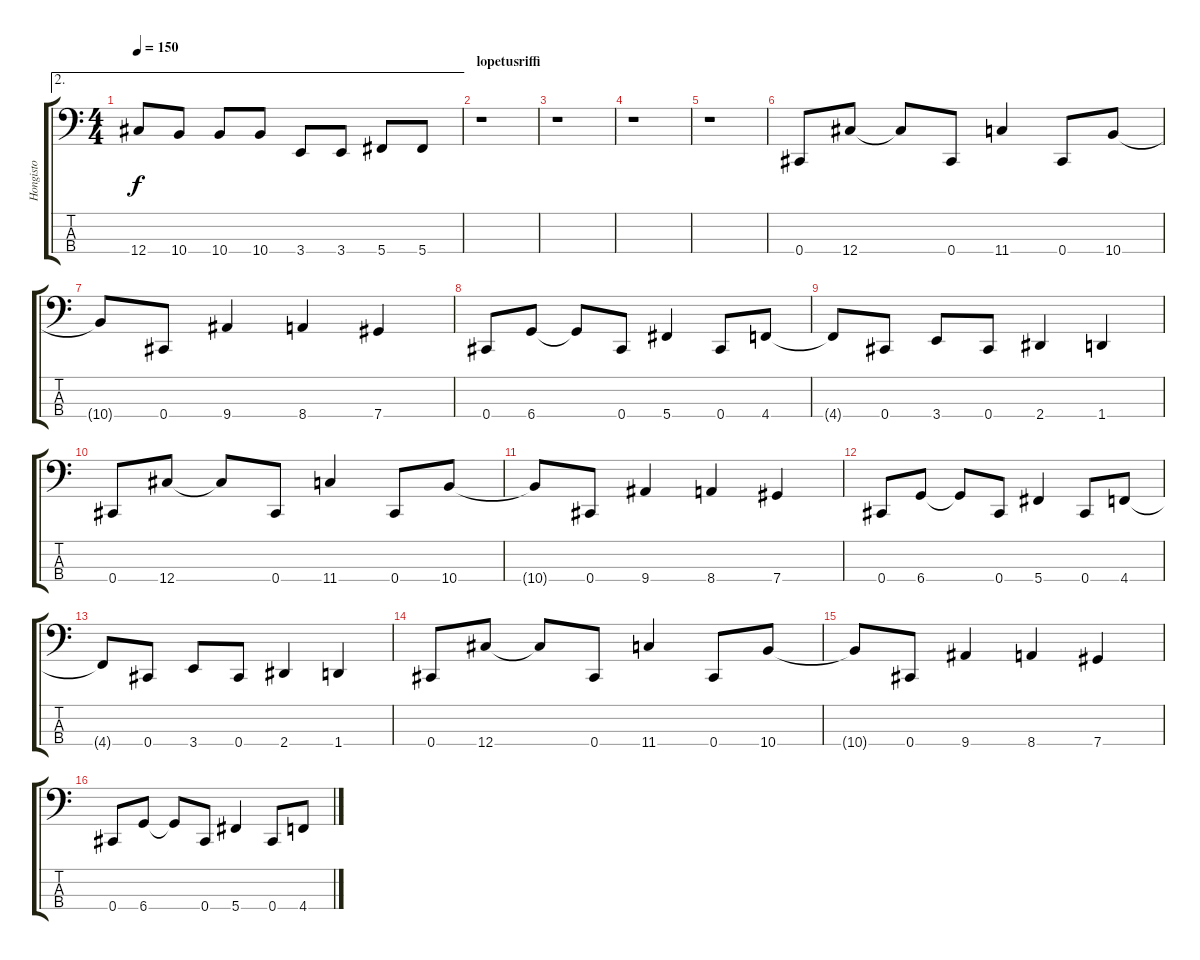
\track ("Hongisto" "Hongisto") {instrument electricbassfinger}
\staff {score tabs}
\tuning (Gb2 Db2 Ab1 Db1) {hide}
\ae 2
\ts (4 4)
\tempo 150
\clef f4
\ks c
12.4.8{dy f} 10.4.8 10.4.8 10.4.8 3.4.8 3.4.8 5.4.8 5.4.8 |
\section ("" "lopetusriffi")
r.1 |
r.1 |
r.1 |
r.1 |
0.4.8 12.4.8 12.4{t}.8 0.4.8 11.4.4 0.4.8 10.4.8 |
10.4{t}.8 0.4.8 9.4.4 8.4.4 7.4.4 |
0.4.8 6.4.8 6.4{t}.8 0.4.8 5.4.4 0.4.8 4.4.8 |
4.4{t}.8 0.4.8 3.4.8 0.4.8 2.4.4 1.4.4 |
0.4.8 12.4.8 12.4{t}.8 0.4.8 11.4.4 0.4.8 10.4.8 |
10.4{t}.8 0.4.8 9.4.4 8.4.4 7.4.4 |
0.4.8 6.4.8 6.4{t}.8 0.4.8 5.4.4 0.4.8 4.4.8 |
4.4{t}.8 0.4.8 3.4.8 0.4.8 2.4.4 1.4.4 |
0.4.8 12.4.8 12.4{t}.8 0.4.8 11.4.4 0.4.8 10.4.8 |
10.4{t}.8 0.4.8 9.4.4 8.4.4 7.4.4 |
0.4.8 6.4.8 6.4{t}.8 0.4.8 5.4.4 0.4.8 4.4.8
